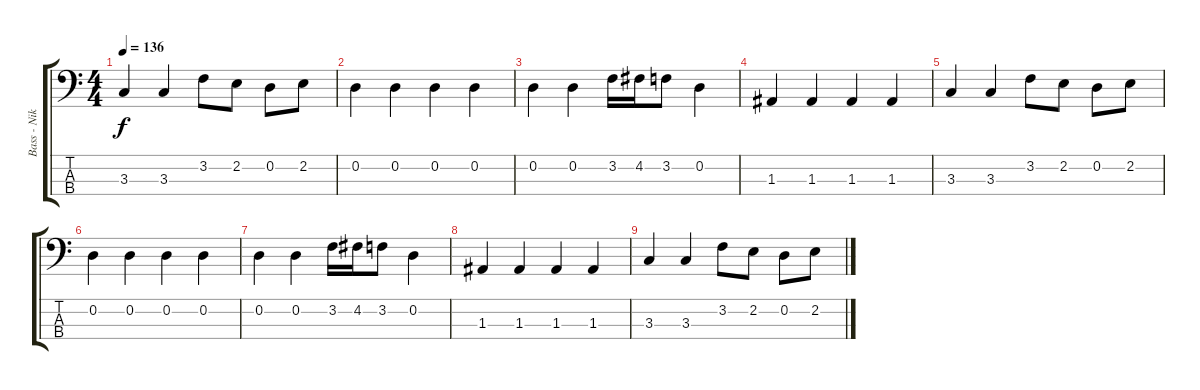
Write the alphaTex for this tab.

\track ("Bass - Nikolai" "Bass - Nik") {instrument electricbassfinger}
\staff {score tabs}
\tuning (G2 D2 A1 E1) {hide}
\ts (4 4)
\tempo 136
\clef f4
\ks c
3.3.4{dy f} 3.3.4 3.2.8 2.2.8 0.2.8 2.2.8 |
0.2.4 0.2.4 0.2.4 0.2.4 |
0.2.4 0.2.4 3.2.16 4.2.16 3.2.8 0.2.4 |
1.3.4 1.3.4 1.3.4 1.3.4 |
3.3.4 3.3.4 3.2.8 2.2.8 0.2.8 2.2.8 |
0.2.4 0.2.4 0.2.4 0.2.4 |
0.2.4 0.2.4 3.2.16 4.2.16 3.2.8 0.2.4 |
1.3.4 1.3.4 1.3.4 1.3.4 |
3.3.4 3.3.4 3.2.8 2.2.8 0.2.8 2.2.8
